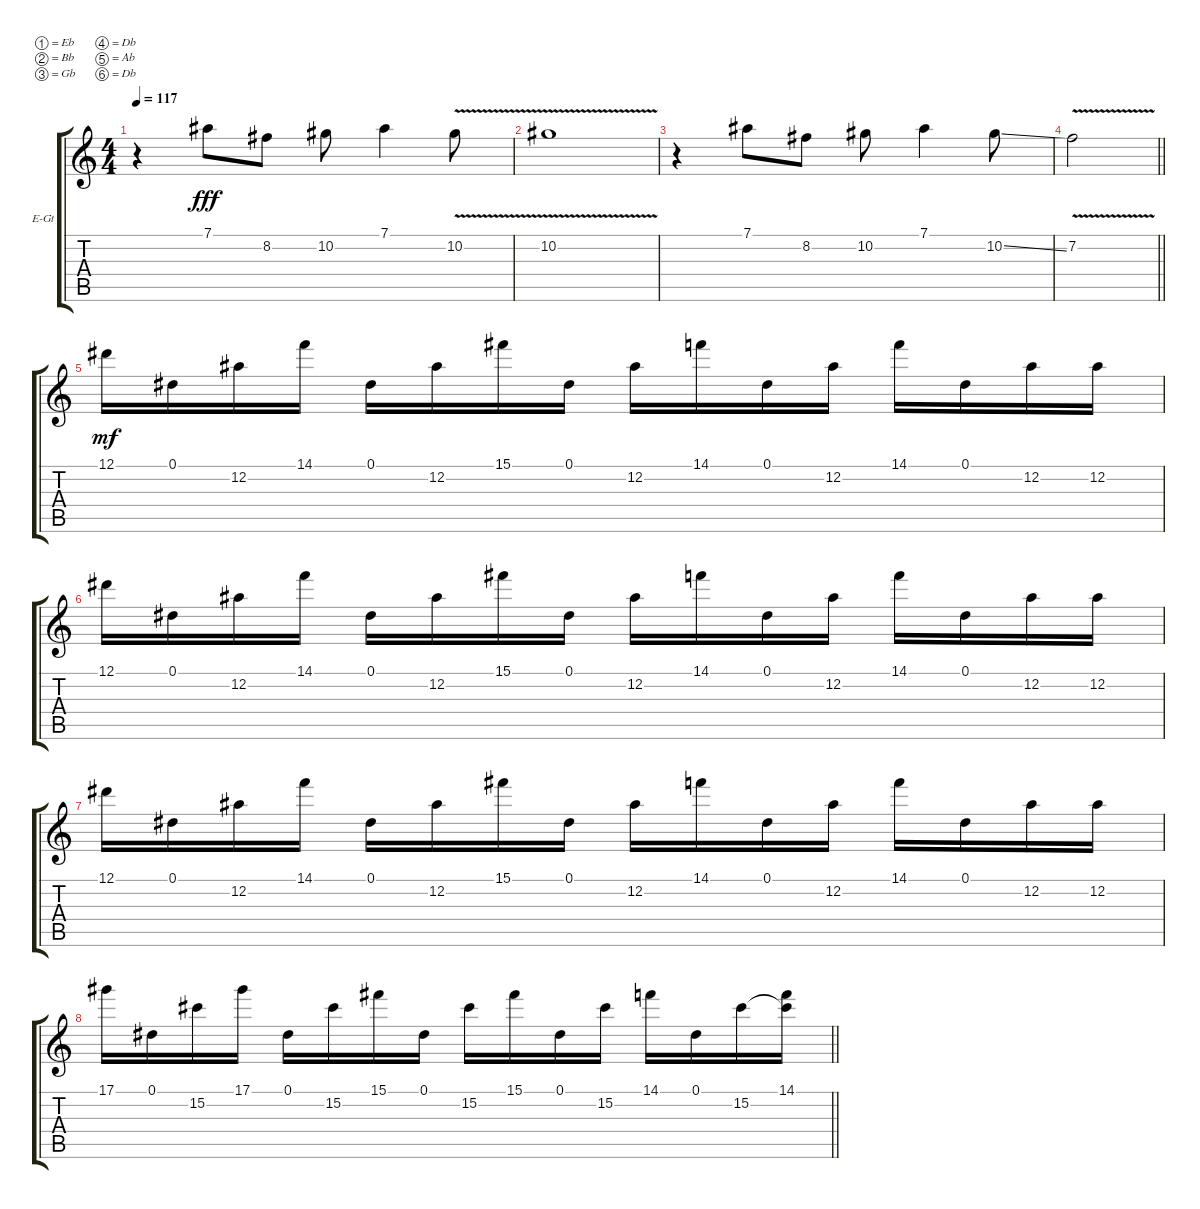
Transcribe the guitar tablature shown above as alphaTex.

\bracketExtendMode groupsimilarinstruments
\firstSystemTrackNameOrientation horizontal
\otherSystemsTrackNameOrientation horizontal
\track ("Lead Guitar" "E-Gt") {instrument distortionguitar}
\staff {score tabs}
\tuning (Eb4 Bb3 Gb3 Db3 Ab2 Db2)
\ts (4 4)
\tempo 117
\clef g2
\ks c
r.4{dy fff} 7.1.8 8.2.8 10.2.8 7.1.4 10.2{v}.8 |
10.2{v}.1 |
r.4 7.1.8 8.2.8 10.2.8 7.1.4 10.2{ss}.8 |
\barLineRight lightlight
7.2{v}.2 |
12.1.16{dy mf} 0.1.16 12.2.16 14.1.16 0.1.16 12.2.16 15.1.16 0.1.16 12.2.16 14.1.16 0.1.16 12.2.16 14.1.16 0.1.16 12.2.16 12.2.16 |
12.1.16 0.1.16 12.2.16 14.1.16 0.1.16 12.2.16 15.1.16 0.1.16 12.2.16 14.1.16 0.1.16 12.2.16 14.1.16 0.1.16 12.2.16 12.2.16 |
12.1.16 0.1.16 12.2.16 14.1.16 0.1.16 12.2.16 15.1.16 0.1.16 12.2.16 14.1.16 0.1.16 12.2.16 14.1.16 0.1.16 12.2.16 12.2.16 |
\barLineRight lightlight
17.1.16 0.1.16 15.2.16 17.1.16 0.1.16 15.2.16 15.1.16 0.1.16 15.2.16 15.1.16 0.1.16 15.2.16 14.1.16 0.1.16 15.2.16 (14.1 15.2{t}).16
